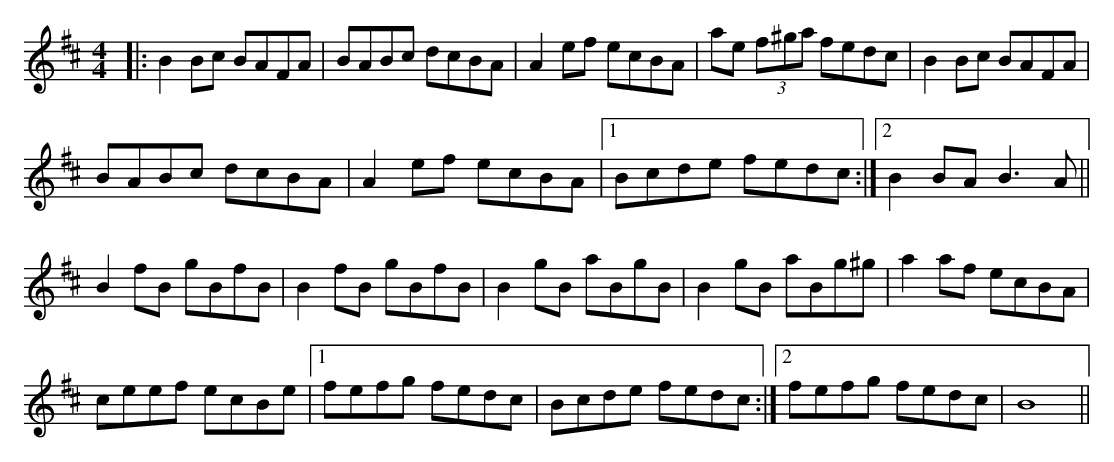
X:1
M:4/4
K:Bmin
|:B2 Bc BAFA|BABc dcBA|A2 ef ecBA|ae (3f^ga fedc|B2 Bc BAFA|
BABc dcBA|A2 ef ecBA|1 Bcde fedc:|2 B2 BA B3 A||
B2 fB gBfB|B2 fB gBfB|B2 gB aBgB|B2 gB aBg^g|a2 af ecBA|
ceef ecBe|1 fefg fedc|Bcde fedc:|2 fefg fedc|B8||
